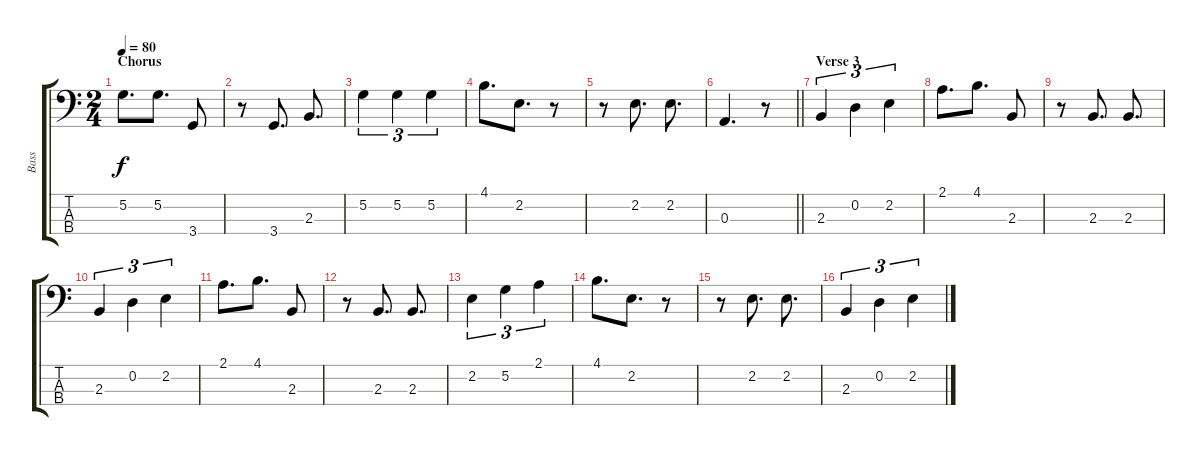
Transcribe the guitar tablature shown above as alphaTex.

\track ("Bass" "Bass") {solo instrument electricbassfinger}
\staff {score tabs}
\tuning (G2 D2 A1 E1) {hide}
\ts (2 4)
\section ("" "Chorus")
\tempo 80
\clef f4
\ks c
5.2.8{d dy f} 5.2.8{d} 3.4.8 |
r.8 3.4.8{d} 2.3.8{d} |
5.2.4{tu (3 2)} 5.2.4{tu (3 2)} 5.2.4{tu (3 2)} |
4.1.8{d} 2.2.8{d} r.8 |
r.8 2.2.8{d} 2.2.8{d} |
\barLineRight lightlight
0.3.4{d} r.8 |
\section ("" "Verse 3")
2.3.4{tu (3 2)} 0.2.4{tu (3 2)} 2.2.4{tu (3 2)} |
2.1.8{d} 4.1.8{d} 2.3.8 |
r.8 2.3.8{d} 2.3.8{d} |
2.3.4{tu (3 2)} 0.2.4{tu (3 2)} 2.2.4{tu (3 2)} |
2.1.8{d} 4.1.8{d} 2.3.8 |
r.8 2.3.8{d} 2.3.8{d} |
2.2.4{tu (3 2)} 5.2.4{tu (3 2)} 2.1.4{tu (3 2)} |
4.1.8{d} 2.2.8{d} r.8 |
r.8 2.2.8{d} 2.2.8{d} |
2.3.4{tu (3 2)} 0.2.4{tu (3 2)} 2.2.4{tu (3 2)}
